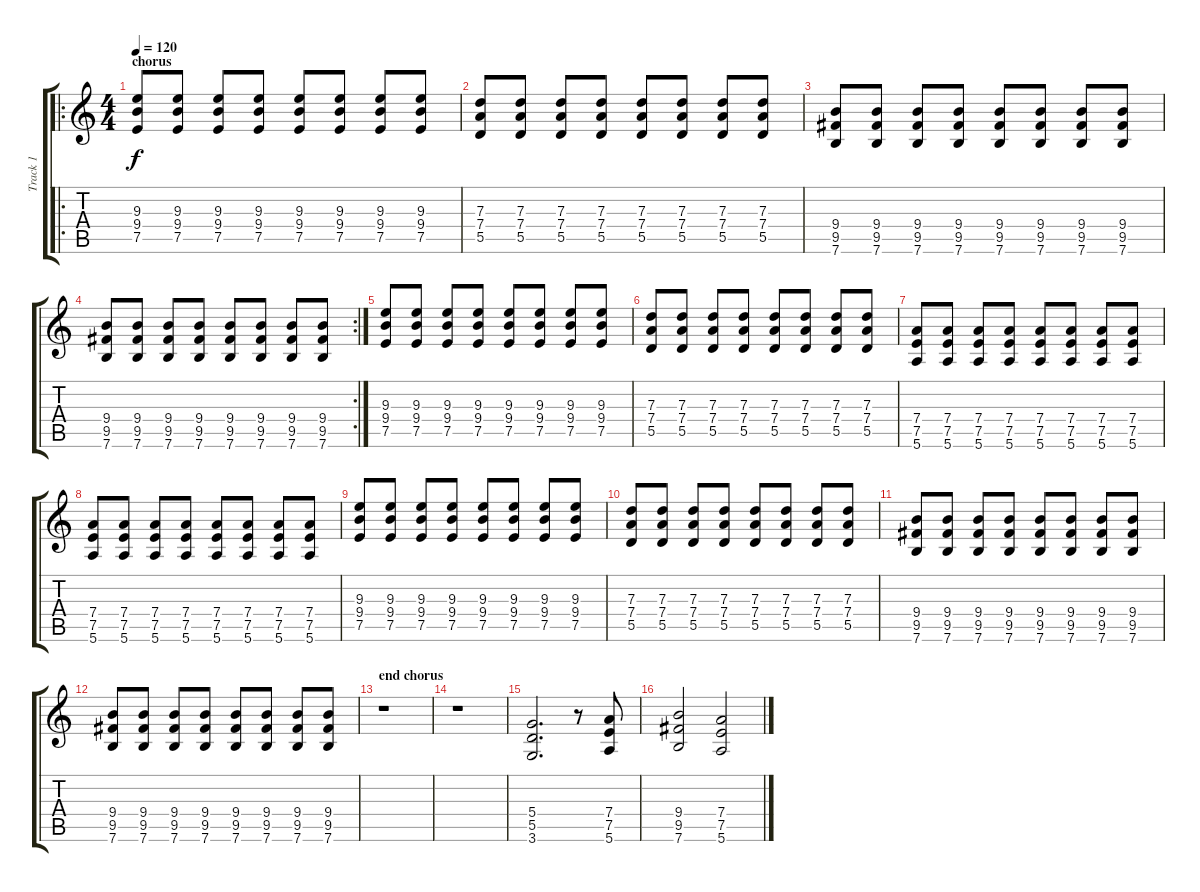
\track ("Track 1" "Track 1") {instrument acousticguitarsteel}
\staff {score tabs}
\tuning (E4 B3 G3 D3 A2 E2) {hide}
\ro
\ts (4 4)
\section ("" "chorus")
\tempo 120
\clef g2
\ks c
(9.3 9.4 7.5).8{dy f} (9.3 9.4 7.5).8 (9.3 9.4 7.5).8 (9.3 9.4 7.5).8 (9.3 9.4 7.5).8 (9.3 9.4 7.5).8 (9.3 9.4 7.5).8 (9.3 9.4 7.5).8 |
(7.3 7.4 5.5).8 (7.3 7.4 5.5).8 (7.3 7.4 5.5).8 (7.3 7.4 5.5).8 (7.3 7.4 5.5).8 (7.3 7.4 5.5).8 (7.3 7.4 5.5).8 (7.3 7.4 5.5).8 |
(9.4 9.5 7.6).8 (9.4 9.5 7.6).8 (9.4 9.5 7.6).8 (9.4 9.5 7.6).8 (9.4 9.5 7.6).8 (9.4 9.5 7.6).8 (9.4 9.5 7.6).8 (9.4 9.5 7.6).8 |
\rc 2
(9.4 9.5 7.6).8 (9.4 9.5 7.6).8 (9.4 9.5 7.6).8 (9.4 9.5 7.6).8 (9.4 9.5 7.6).8 (9.4 9.5 7.6).8 (9.4 9.5 7.6).8 (9.4 9.5 7.6).8 |
(9.3 9.4 7.5).8 (9.3 9.4 7.5).8 (9.3 9.4 7.5).8 (9.3 9.4 7.5).8 (9.3 9.4 7.5).8 (9.3 9.4 7.5).8 (9.3 9.4 7.5).8 (9.3 9.4 7.5).8 |
(7.3 7.4 5.5).8 (7.3 7.4 5.5).8 (7.3 7.4 5.5).8 (7.3 7.4 5.5).8 (7.3 7.4 5.5).8 (7.3 7.4 5.5).8 (7.3 7.4 5.5).8 (7.3 7.4 5.5).8 |
(7.4 7.5 5.6).8 (7.4 7.5 5.6).8 (7.4 7.5 5.6).8 (7.4 7.5 5.6).8 (7.4 7.5 5.6).8 (7.4 7.5 5.6).8 (7.4 7.5 5.6).8 (7.4 7.5 5.6).8 |
(7.4 7.5 5.6).8 (7.4 7.5 5.6).8 (7.4 7.5 5.6).8 (7.4 7.5 5.6).8 (7.4 7.5 5.6).8 (7.4 7.5 5.6).8 (7.4 7.5 5.6).8 (7.4 7.5 5.6).8 |
(9.3 9.4 7.5).8 (9.3 9.4 7.5).8 (9.3 9.4 7.5).8 (9.3 9.4 7.5).8 (9.3 9.4 7.5).8 (9.3 9.4 7.5).8 (9.3 9.4 7.5).8 (9.3 9.4 7.5).8 |
(7.3 7.4 5.5).8 (7.3 7.4 5.5).8 (7.3 7.4 5.5).8 (7.3 7.4 5.5).8 (7.3 7.4 5.5).8 (7.3 7.4 5.5).8 (7.3 7.4 5.5).8 (7.3 7.4 5.5).8 |
(9.4 9.5 7.6).8 (9.4 9.5 7.6).8 (9.4 9.5 7.6).8 (9.4 9.5 7.6).8 (9.4 9.5 7.6).8 (9.4 9.5 7.6).8 (9.4 9.5 7.6).8 (9.4 9.5 7.6).8 |
(9.4 9.5 7.6).8 (9.4 9.5 7.6).8 (9.4 9.5 7.6).8 (9.4 9.5 7.6).8 (9.4 9.5 7.6).8 (9.4 9.5 7.6).8 (9.4 9.5 7.6).8 (9.4 9.5 7.6).8 |
\section ("" "end chorus")
r.1 |
r.1 |
(5.4 5.5 3.6).2{d} r.8 (7.4 7.5 5.6).8 |
(9.4 9.5 7.6).2 (7.4 7.5 5.6).2
